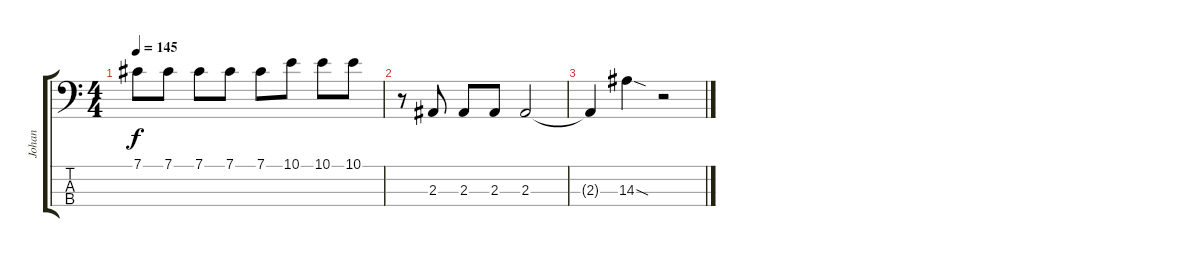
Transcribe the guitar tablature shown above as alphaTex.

\track ("Johan" "Johan") {instrument electricbasspick}
\staff {score tabs}
\tuning (Gb2 Db2 Ab1 Eb1) {hide}
\ts (4 4)
\tempo 145
\clef f4
\ks c
7.1.8{dy f} 7.1.8 7.1.8 7.1.8 7.1.8 10.1.8 10.1.8 10.1.8 |
r.8 2.3.8 2.3.8 2.3.8 2.3.2 |
2.3{t}.4 14.3{sod}.4 r.2
